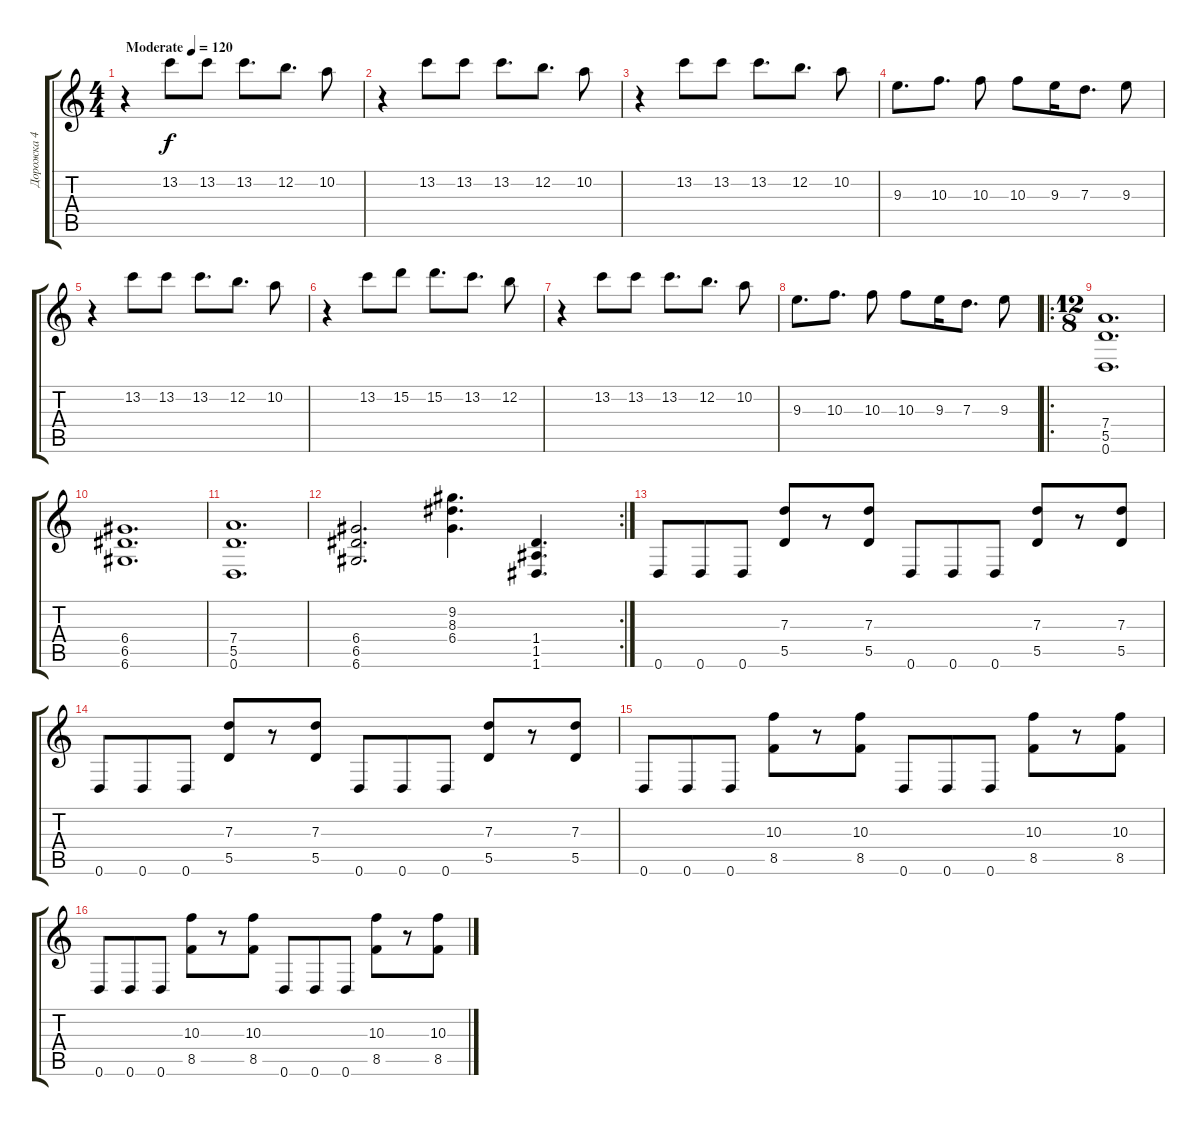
\track ("Дорожка 4" "Дорожка 4") {instrument distortionguitar}
\staff {score tabs}
\tuning (E4 B3 G3 D3 A2 D2) {hide}
\ts (4 4)
\tempo (120 "Moderate")
\clef g2
\ks c
r.4{dy f instrument distortionguitar} 13.2.8 13.2.8 13.2.8{d} 12.2.8{d} 10.2.8 |
r.4 13.2.8 13.2.8 13.2.8{d} 12.2.8{d} 10.2.8 |
r.4 13.2.8 13.2.8 13.2.8{d} 12.2.8{d} 10.2.8 |
9.3.8{d} 10.3.8{d} 10.3.8 10.3.8 9.3.16 7.3.8{d} 9.3.8 |
r.4 13.2.8 13.2.8 13.2.8{d} 12.2.8{d} 10.2.8 |
r.4 13.2.8 15.2.8 15.2.8{d} 13.2.8{d} 12.2.8 |
r.4 13.2.8 13.2.8 13.2.8{d} 12.2.8{d} 10.2.8 |
9.3.8{d} 10.3.8{d} 10.3.8 10.3.8 9.3.16 7.3.8{d} 9.3.8 |
\ro
\ts (12 8)
(7.4 5.5 0.6).1{d} |
(6.4 6.5 6.6).1{d} |
(7.4 5.5 0.6).1{d} |
\rc 2
(6.4 6.5 6.6).2{d} (9.2 8.3 6.4).4{d} (1.4 1.5 1.6).4{d} |
0.6.8 0.6.8 0.6.8 (7.3 5.5).8 r.8 (7.3 5.5).8 0.6.8 0.6.8 0.6.8 (7.3 5.5).8 r.8 (7.3 5.5).8 |
0.6.8 0.6.8 0.6.8 (7.3 5.5).8 r.8 (7.3 5.5).8 0.6.8 0.6.8 0.6.8 (7.3 5.5).8 r.8 (7.3 5.5).8 |
0.6.8 0.6.8 0.6.8 (10.3 8.5).8 r.8 (10.3 8.5).8 0.6.8 0.6.8 0.6.8 (10.3 8.5).8 r.8 (10.3 8.5).8 |
0.6.8 0.6.8 0.6.8 (10.3 8.5).8 r.8 (10.3 8.5).8 0.6.8 0.6.8 0.6.8 (10.3 8.5).8 r.8 (10.3 8.5).8
